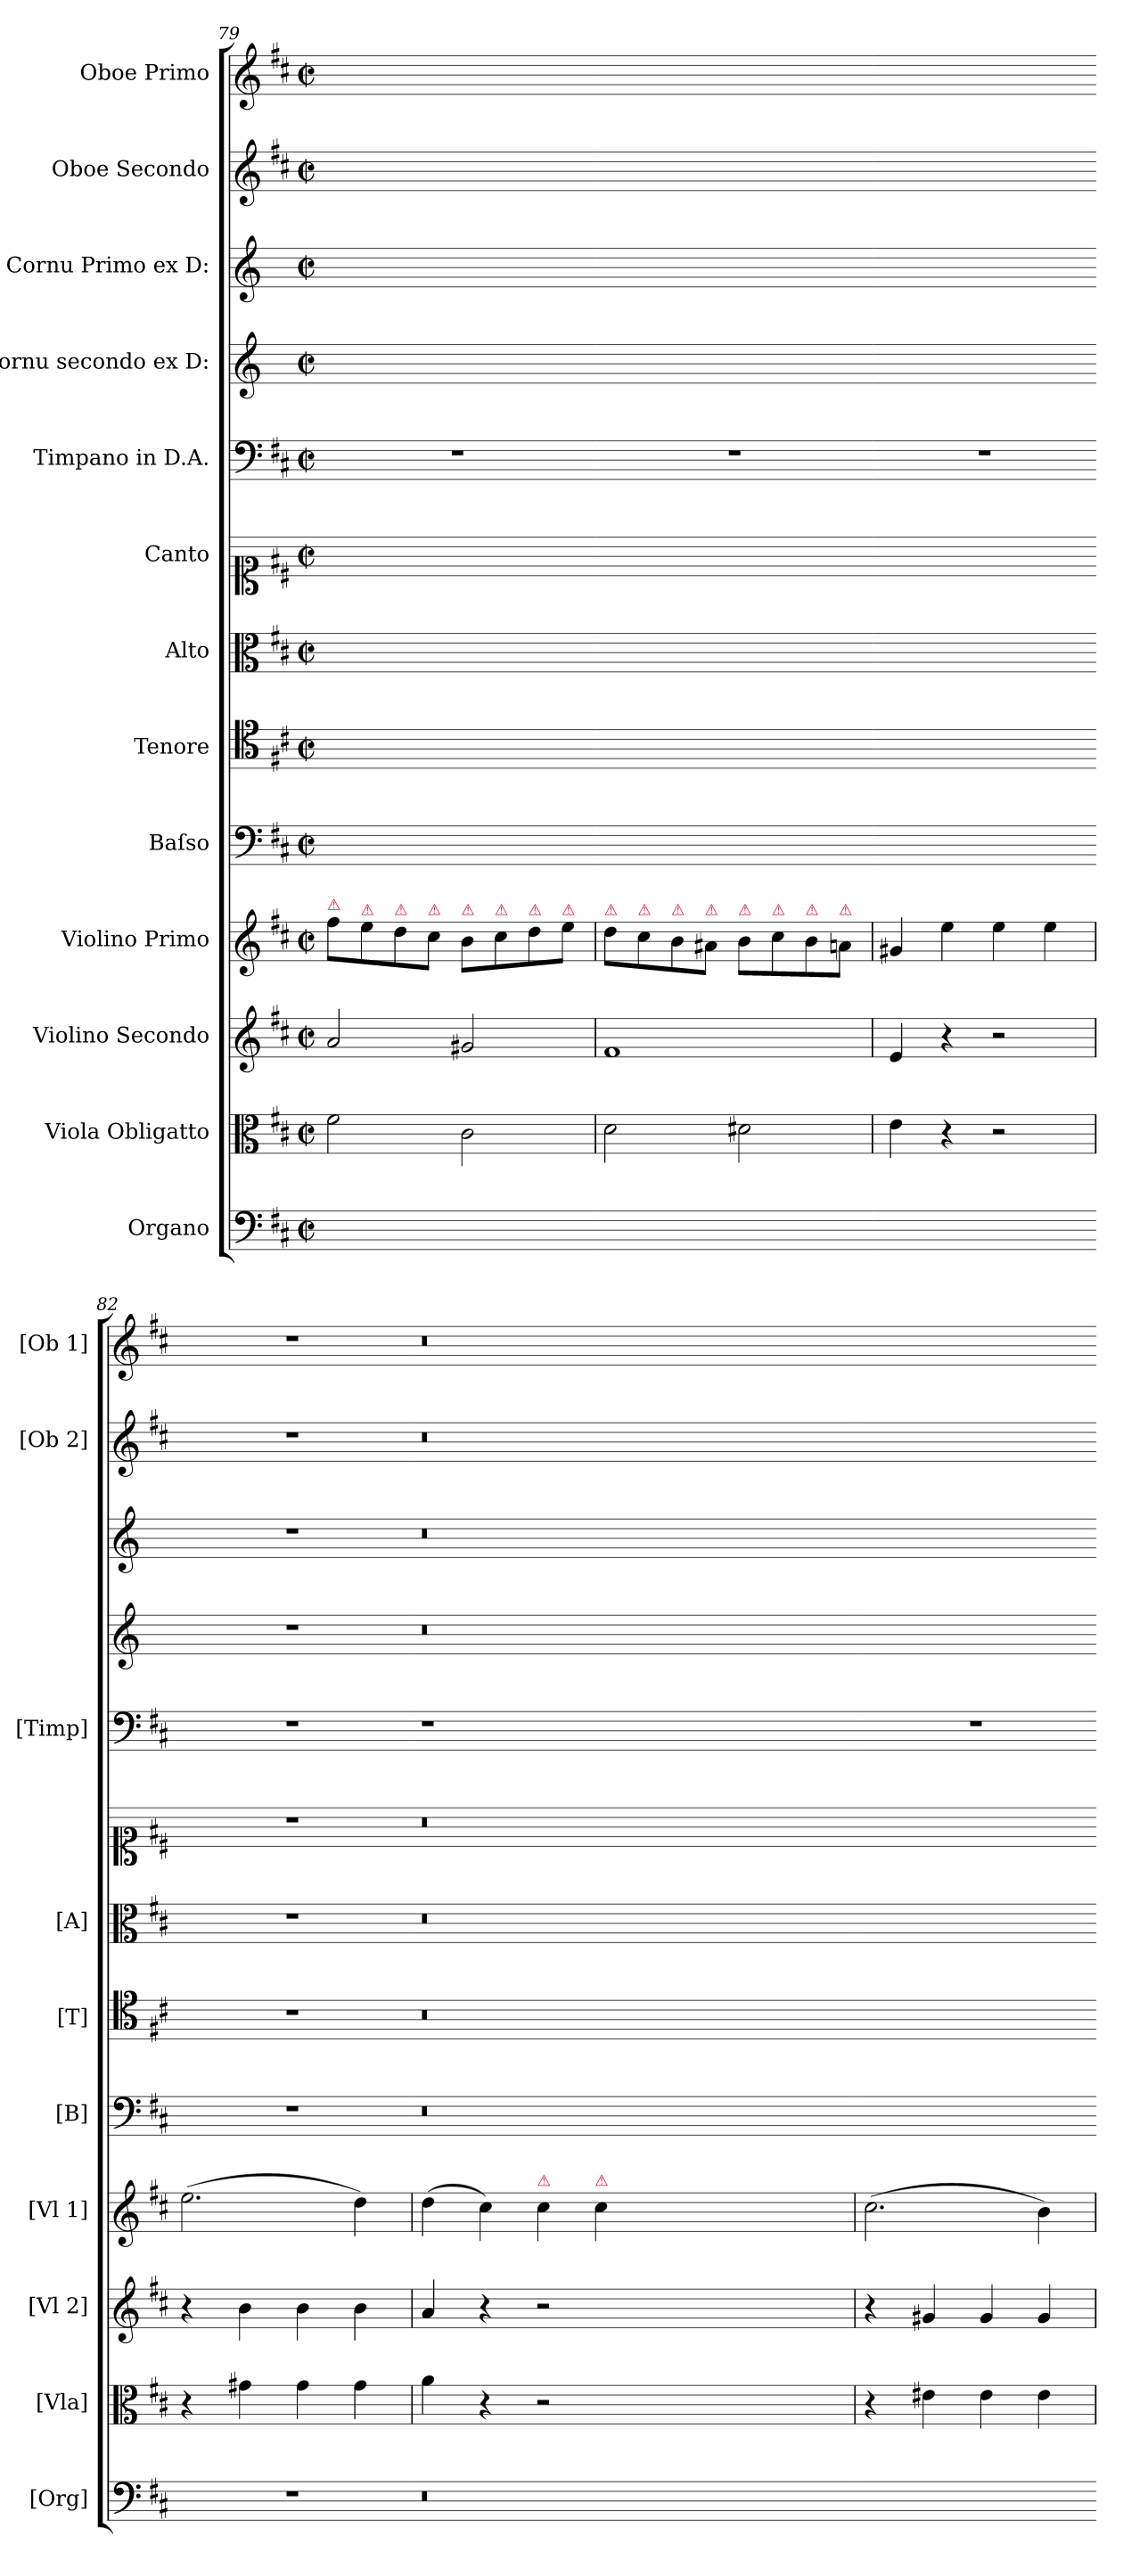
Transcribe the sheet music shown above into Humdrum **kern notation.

**kern	**kern	**kern	**kern	**kern	**kern	**kern	**kern	**kern	**kern	**kern	**kern	**kern
*part13	*part12	*part11	*part10	*part9	*part8	*part7	*part6	*part5	*part4	*part3	*part2	*part1
*staff13	*staff12	*staff11	*staff10	*staff9	*staff8	*staff7	*staff6	*staff5	*staff4	*staff3	*staff2	*staff1
*I"Organo	*I"Viola Obligatto	*I"Violino Secondo	*I"Violino Primo	*I"Baſso	*I"Tenore	*I"Alto	*I"Canto	*I"Timpano in D.A.	*I"Cornu secondo ex D:	*I"Cornu Primo ex D:	*I"Oboe Secondo	*I"Oboe Primo
*I'[Org]	*I'[Vla]	*I'[Vl 2]	*I'[Vl 1]	*I'[B]	*I'[T]	*I'[A]	*	*I'[Timp]	*	*	*I'[Ob 2]	*I'[Ob 1]
*clefF4	*clefC3	*clefG2	*clefG2	*clefF4	*clefC4	*clefC3	*clefC1	*clefF4	*clefG2	*clefG2	*clefG2	*clefG2
*	*	*	*	*	*	*	*	*	*ITrd6c10	*ITrd6c10	*	*
*k[f#c#]	*k[f#c#]	*k[f#c#]	*k[f#c#]	*k[f#c#]	*k[f#c#]	*k[f#c#]	*k[f#c#]	*k[f#c#]	*k[f#c#]	*k[f#c#]	*k[f#c#]	*k[f#c#]
*D:	*D:	*D:	*D:	*D:	*D:	*D:	*D:	*D:	*D:	*D:	*D:	*D:
*M2/2	*M2/2	*M2/2	*M2/2	*M2/2	*M2/2	*M2/2	*M2/2	*M2/2	*M2/2	*M2/2	*M2/2	*M2/2
*met(c|)	*met(c|)	*met(c|)	*met(c|)	*met(c|)	*met(c|)	*met(c|)	*met(c|)	*met(c|)	*met(c|)	*met(c|)	*met(c|)	*met(c|)
=79	=79	=79	=79	=79	=79	=79	=79	=79	=79	=79	=79	=79
!	!	!	!LO:TX:a:color=crimson:t=⚠	!	!	!	!	!	!	!	!	!
1ryy	2f#\	2a/	8ff#\L	1ryy	1ryy	1ryy	1ryy	1r	1ryy	1ryy	1ryy	1ryy
!	!	!	!LO:TX:a:color=crimson:t=⚠	!	!	!	!	!	!	!	!	!
.	.	.	8ee\	.	.	.	.	.	.	.	.	.
!	!	!	!LO:TX:a:color=crimson:t=⚠	!	!	!	!	!	!	!	!	!
.	.	.	8dd\	.	.	.	.	.	.	.	.	.
!	!	!	!LO:TX:a:color=crimson:t=⚠	!	!	!	!	!	!	!	!	!
.	.	.	8cc#\J	.	.	.	.	.	.	.	.	.
!	!	!	!LO:TX:a:color=crimson:t=⚠	!	!	!	!	!	!	!	!	!
.	2c#\	2g#X/	8b\L	.	.	.	.	.	.	.	.	.
!	!	!	!LO:TX:a:color=crimson:t=⚠	!	!	!	!	!	!	!	!	!
.	.	.	8cc#\	.	.	.	.	.	.	.	.	.
!	!	!	!LO:TX:a:color=crimson:t=⚠	!	!	!	!	!	!	!	!	!
.	.	.	8dd\	.	.	.	.	.	.	.	.	.
!	!	!	!LO:TX:a:color=crimson:t=⚠	!	!	!	!	!	!	!	!	!
.	.	.	8ee\J	.	.	.	.	.	.	.	.	.
=80-	=80	=80	=80	=80-	=80-	=80-	=80-	=80-	=80-	=80-	=80-	=80-
!	!	!	!LO:TX:a:color=crimson:t=⚠	!	!	!	!	!	!	!	!	!
1ryy	2d\	1f#	8dd\L	1ryy	1ryy	1ryy	1ryy	1r	1ryy	1ryy	1ryy	1ryy
!	!	!	!LO:TX:a:color=crimson:t=⚠	!	!	!	!	!	!	!	!	!
.	.	.	8cc#\	.	.	.	.	.	.	.	.	.
!	!	!	!LO:TX:a:color=crimson:t=⚠	!	!	!	!	!	!	!	!	!
.	.	.	8b\	.	.	.	.	.	.	.	.	.
!	!	!	!LO:TX:a:color=crimson:t=⚠	!	!	!	!	!	!	!	!	!
.	.	.	8a#X\J	.	.	.	.	.	.	.	.	.
!	!	!	!LO:TX:a:color=crimson:t=⚠	!	!	!	!	!	!	!	!	!
.	2d#X\	.	8b\L	.	.	.	.	.	.	.	.	.
!	!	!	!LO:TX:a:color=crimson:t=⚠	!	!	!	!	!	!	!	!	!
.	.	.	8cc#\	.	.	.	.	.	.	.	.	.
!	!	!	!LO:TX:a:color=crimson:t=⚠	!	!	!	!	!	!	!	!	!
.	.	.	8b\	.	.	.	.	.	.	.	.	.
!	!	!	!LO:TX:a:color=crimson:t=⚠	!	!	!	!	!	!	!	!	!
.	.	.	8an\J	.	.	.	.	.	.	.	.	.
=81-	=81	=81	=81	=81-	=81-	=81-	=81-	=81-	=81-	=81-	=81-	=81-
1ryy	4e\	4e/	4g#X/	1ryy	1ryy	1ryy	1ryy	1r	1ryy	1ryy	1ryy	1ryy
.	4r	4r	4ee\	.	.	.	.	.	.	.	.	.
.	2r	2r	4ee\	.	.	.	.	.	.	.	.	.
.	.	.	4ee\	.	.	.	.	.	.	.	.	.
=82-	=82	=82	=82	=82-	=82-	=82-	=82-	=82-	=82-	=82-	=82-	=82-
1r	4r	4r	(>2.ee\	1r	1r	1r	1r	1r	1r	1r	1r	1r
.	4g#X\	4b\	.	.	.	.	.	.	.	.	.	.
.	4g#\	4b\	.	.	.	.	.	.	.	.	.	.
.	4g#\	4b\	4dd\)	.	.	.	.	.	.	.	.	.
=83-	=83	=83	=83	=83-	=83-	=83-	=83-	=83-	=83-	=83-	=83-	=83-
0.r	4a\	4a/	(>4dd\	0.r	0.r	0.r	0.r	1r	0.r	0.r	0.r	0.r
.	4r	4r	4cc#\)	.	.	.	.	.	.	.	.	.
!	!	!	!LO:TX:a:color=crimson:t=⚠	!	!	!	!	!	!	!	!	!
.	2r	2r	4cc#\	.	.	.	.	.	.	.	.	.
!	!	!	!LO:TX:a:color=crimson:t=⚠	!	!	!	!	!	!	!	!	!
.	.	.	4cc#\	.	.	.	.	.	.	.	.	.
.	0ryy	0ryy	0ryy	.	.	.	.	0ryy	.	.	.	.
=84-	=84	=84	=84	=84-	=84-	=84-	=84-	=84-	=84-	=84-	=84-	=84-
1ryy	4r	4r	(>2.cc#\	1ryy	1ryy	1ryy	1ryy	1r	1ryy	1ryy	1ryy	1ryy
.	4e#X\	4g#X/	.	.	.	.	.	.	.	.	.	.
.	4e#\	4g#/	.	.	.	.	.	.	.	.	.	.
.	4e#\	4g#/	4b\)	.	.	.	.	.	.	.	.	.
=-	=	=	=	=-	=-	=-	=-	=-	=-	=-	=-	=-
*-	*-	*-	*-	*-	*-	*-	*-	*-	*-	*-	*-	*-
